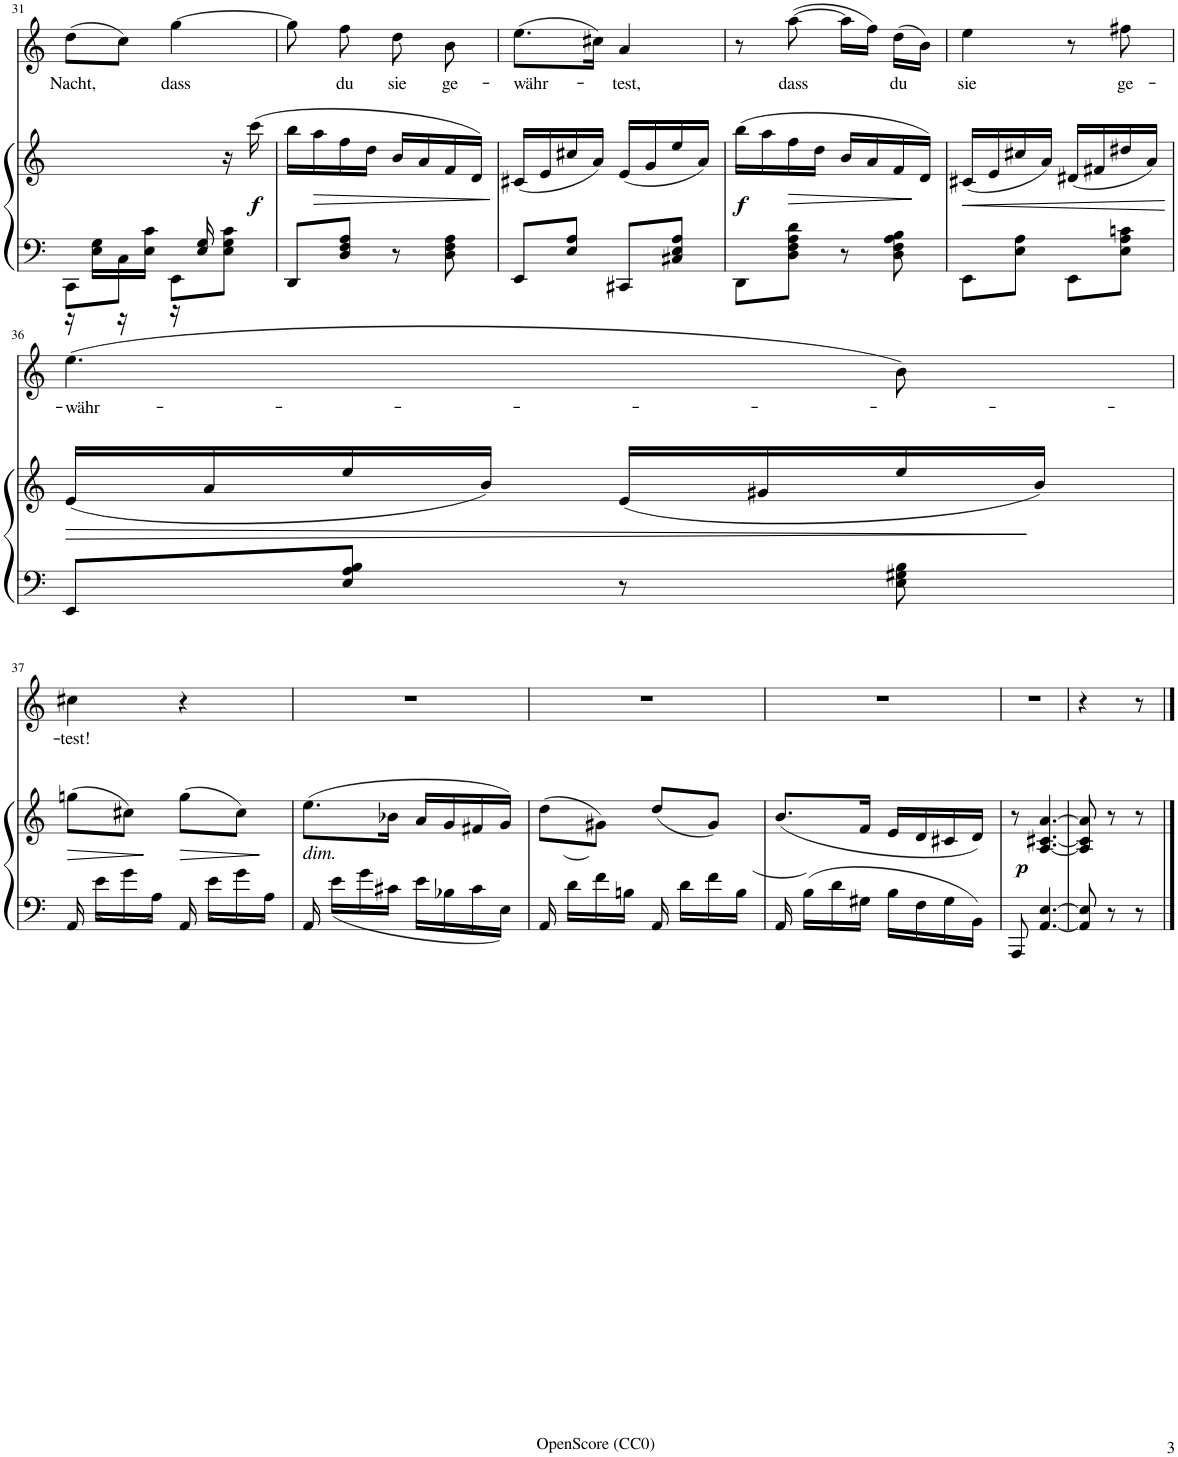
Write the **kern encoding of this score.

**kern	**kern	**dynam	**kern	**text
*part2	*part2	*part2	*part1	*part1
*staff3	*staff2	*staff2/3	*staff1	*staff1
*I"Piano	*	*	*I"Voice	*
*I'Pno	*	*	*	*
!!LO:PB:g=z
*clefF4	*clefG2	*	*clefG2	*
*k[]	*k[]	*	*k[]	*
*M2/4	*M2/4	*	*M2/4	*
=31	=31	=31	=31	=31
*^	*	*	*	*
!	!	!	!	!	!LO:LY:b
8CC\L	16r	4.ryy	.	(8dd\L	Nacht,
.	16E\ 16G\LL	.	.	.	.
8C\J	16r	.	.	8cc\J)	.
.	16E\ 16c\JJ	.	.	.	.
!	!	!	!	!	!LO:LY:b
8EE\L	16r	.	.	[4gg\	dass
.	16E/ 16G/	.	.	.	.
8E\ 8G\ 8c\J	8ryy	16r	.	.	.
!	!	!	!LO:DY:b	!	!
.	.	(16ccc\	f	.	.
*v	*v	*	*	*	*
=32	=32	=32	=32	=32
8DD/L	16bb\LL	.	8gg\]	.
!	!	!LO:HP:b	!	!
.	16aa\	>	.	.
!	!	!	!	!LO:LY:b
8D/ 8F/ 8A/J	16ff\	.	8ff\	du
.	16dd\JJ	.	.	.
!	!	!	!	!LO:LY:b
8r	16b/LL	.	8dd\	sie
.	16a/	.	.	.
!	!	!	!	!LO:LY:b
8D\ 8F\ 8A\	16f/	.	8b\	ge-
.	16d/JJ)	.	.	.
.	.	]	.	.
=33	=33	=33	=33	=33
!	!	!	!	!LO:LY:b
8EE/L	(16c#X/LL	.	(8.ee\L	-währ-
.	16e/	.	.	.
8E/ 8A/J	16cc#X/	.	.	.
.	16a/JJ)	.	16cc#X\Jk)	.
!	!	!	!	!LO:LY:b
8CC#X/L	(16e/LL	.	4a/	test,
.	16g/	.	.	.
8C#X/ 8E/ 8A/J	16ee/	.	.	.
.	16a/JJ)	.	.	.
=34	=34	=34	=34	=34
!	!	!LO:DY:b	!	!
8DD\L	(16bb\LL	f	8r	.
.	16aa\	.	.	.
!	!	!LO:HP:b	!	!LO:LY:b
8D\ 8F\ 8A\ 8d\J	16ff\	>	([8aa\	dass
.	16dd\JJ	.	.	.
8r	16b/LL	.	16aa\LL]	.
.	16a/	.	16ff\JJ)	.
!	!	!	!	!LO:LY:b
8D\ 8F\ 8A\ 8B\	16f/	.	(16dd\LL	du
.	16d/JJ)	]	16b\JJ)	.
=35	=35	=35	=35	=35
!	!	!LO:HP:b	!	!LO:LY:b
8EE\L	(16c#X/LL	<	4ee\	sie
.	16e/	.	.	.
8E\ 8A\J	16cc#X/	.	.	.
.	16a/JJ)	.	.	.
8EE\L	(16d#X/LL	.	8r	.
.	16f#X/	.	.	.
!	!	!	!	!LO:LY:b
8E\ 8A\ 8cn\J	16dd#X/	.	8ff#X\	ge-
.	16a/JJ)	.	.	.
.	.	[	.	.
!!LO:LB:g=z
=36	=36	=36	=36	=36
!	!	!LO:HP:b	!	!LO:LY:b
8EE/L	(16e/LL	>	(4.ee\	-währ-
.	16a/	.	.	.
8E/ 8A/ 8B/J	16ee/	.	.	.
.	16b/JJ)	.	.	.
8r	(16e/LL	.	.	.
.	16g#X/	.	.	.
8E\ 8G#X\ 8B\	16ee/	.	8b\)	.
.	16b/JJ)	]	.	.
!!LO:LB:g=z
=37	=37	=37	=37	=37
*^	*	*	*	*
!	!	!	!LO:HP:b	!	!LO:LY:b
16AA/	16ryy	(8ggn\L	>	4cc#X\	-test!
16ryy	16e\LL	.	.	.	.
8ryy	16g\	8cc#X\J)	.	.	.
.	16A\JJ	.	.	.	.
!	!	!	!LO:HP:n=1:b	!	!
16AA/	16ryy	(8gg\L	] >	4r	.
16ryy	16e\LL	.	.	.	.
8ryy	16g\	8cc#\J)	.	.	.
.	16A\JJ	.	.	.	.
*v	*v	*	*	*	*
.	.	]	.	.
=38	=38	=38	=38	=38
*^	*	*	*	*
!	!	!LO:TX:b:i:t=dim.	!	!	!
16AA/	16ryy	(8.ee\L	.	2r	.
16ryy	16e\LL	.	.	.	.
8ryy	16g\	.	.	.	.
.	16c#X\JJ	16b-X\Jk	.	.	.
4ryy	16e\LL	16a/LL	.	.	.
.	16B-X\	16g/	.	.	.
.	16c#\	16f#X/	.	.	.
.	16E\JJ	16g/JJ)	.	.	.
=39	=39	=39	=39	=39	=39
16AA/	16ryy	(8dd\L	.	2r	.
16ryy	16d\LL	.	.	.	.
8ryy	16f\	8g#X\J)	.	.	.
.	16Bn\JJ	.	.	.	.
16AA/	16ryy	(8dd/L	.	.	.
16ryy	16d\LL	.	.	.	.
8ryy	16f\	8g#/J)	.	.	.
.	16B\JJ	.	.	.	.
=40	=40	=40	=40	=40	=40
16ryy	16AA/	(8.b/L	.	2r	.
16B\LL	16ryy	.	.	.	.
16d\	8ryy	.	.	.	.
16G#X\JJ	.	16f/Jk	.	.	.
16B\LL	4ryy	16e/LL	.	.	.
16F\	.	16d/	.	.	.
16G#\	.	16c#X/	.	.	.
16BB\JJ	.	16d/JJ)	.	.	.
*v	*v	*	*	*	*
=41	=41	=41	=41	=41
!	!	!LO:DY:b	!	!
8AAA/	8r	p	2r	.
[4.AA/ [4.E/	[4.A/ [4.c#X/ [4.a/	.	.	.
=42	=42	=42	=42	=42
8AA/] 8E/]	8A/] 8c#/] 8a/]	.	4r	.
8r	8r	.	.	.
8r	8r	.	8r	.
==	==	==	==	==
*-	*-	*-	*-	*-
